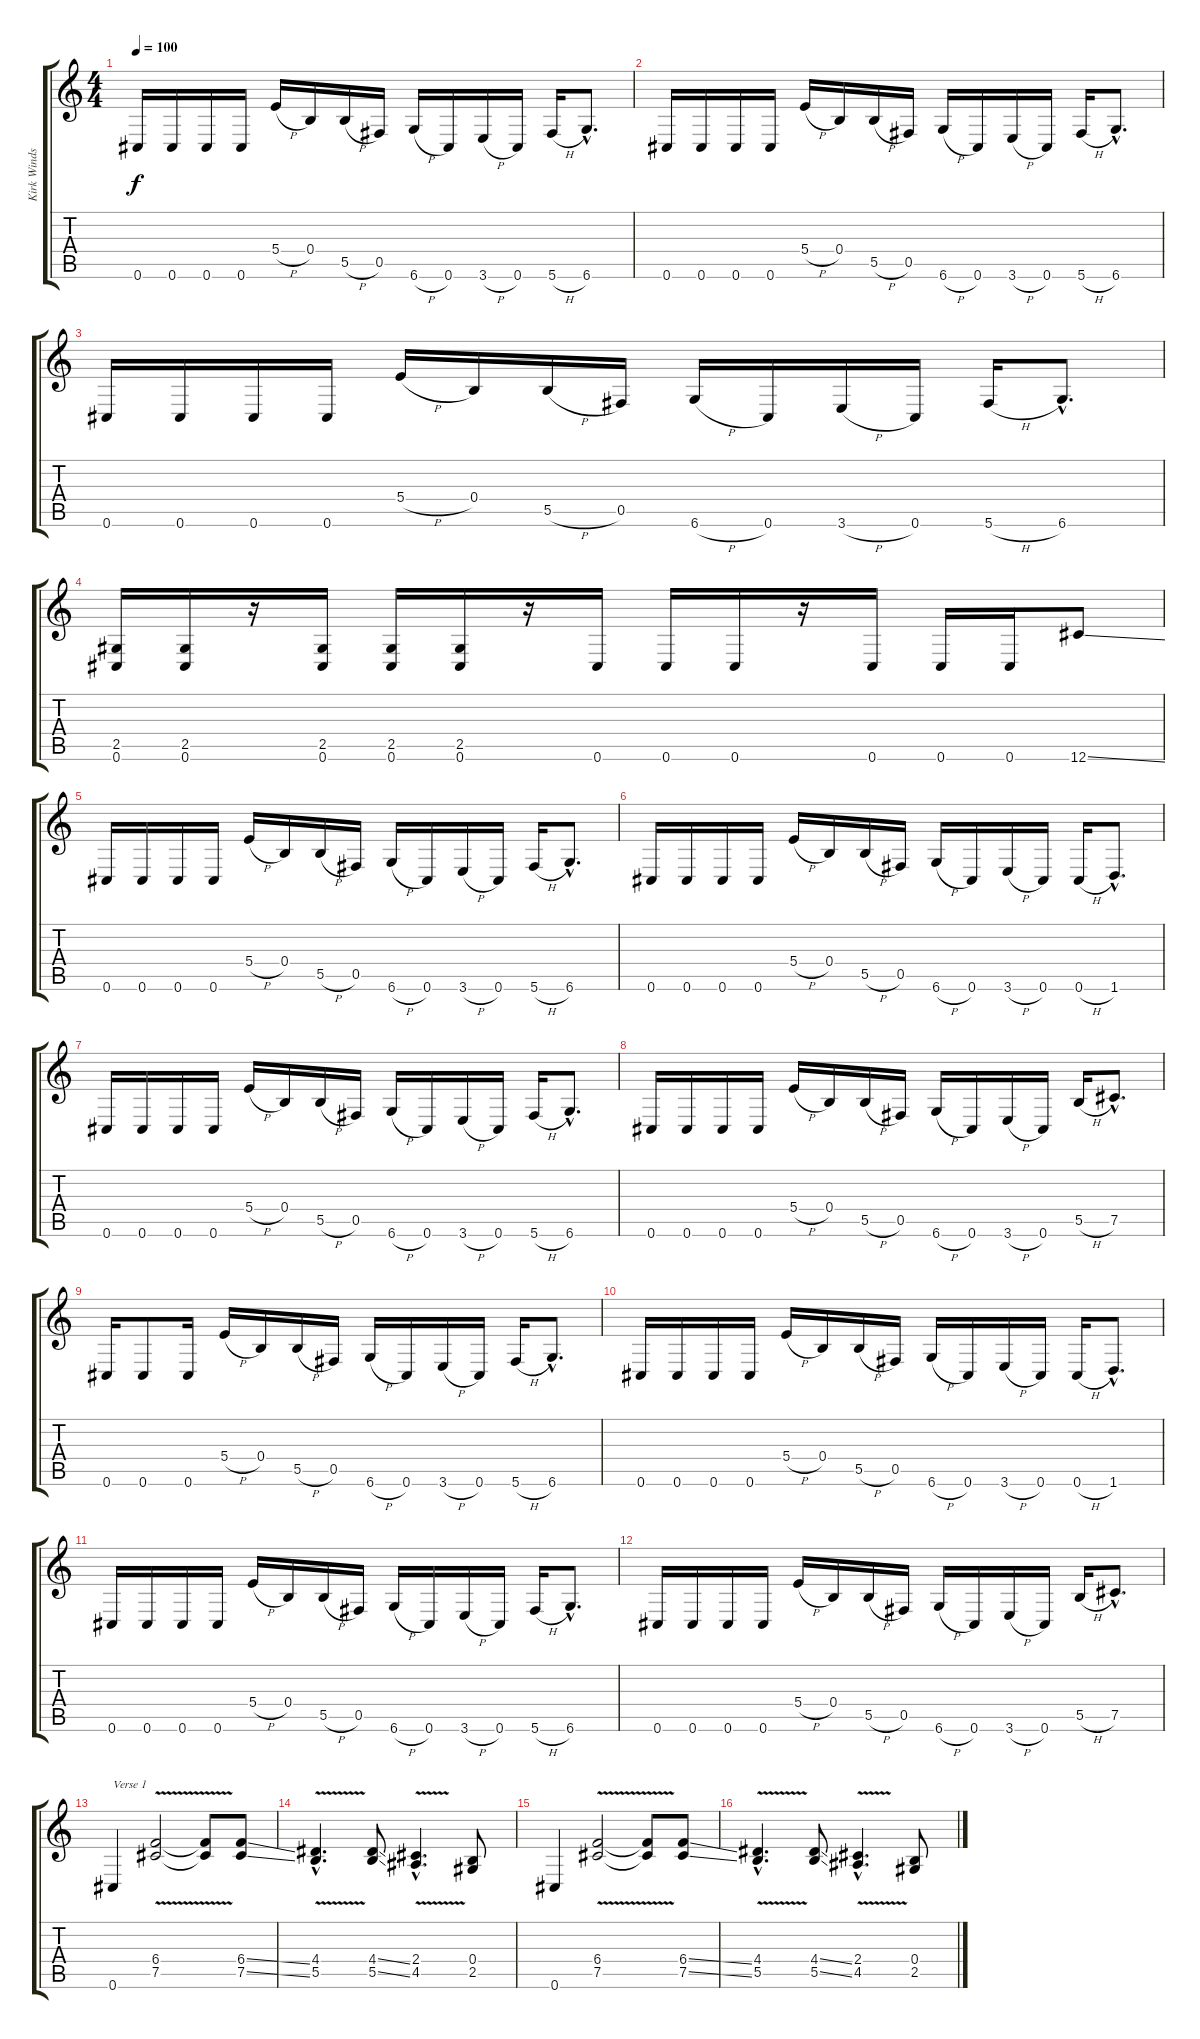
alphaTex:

\track ("Kirk Windstein" "Kirk Winds") {instrument overdrivenguitar}
\staff {score tabs}
\tuning (Db4 Ab3 E3 B2 Gb2 Db2) {hide}
\ts (4 4)
\tempo 100
\clef g2
\ks c
0.6.16{dy f instrument overdrivenguitar} 0.6.16 0.6.16 0.6.16 5.4{h}.16 0.4.16 5.5{h}.16 0.5.16 6.6{h}.16 0.6.16 3.6{h}.16 0.6.16 5.6{h}.16 6.6{hac}.8{d} |
0.6.16 0.6.16 0.6.16 0.6.16 5.4{h}.16 0.4.16 5.5{h}.16 0.5.16 6.6{h}.16 0.6.16 3.6{h}.16 0.6.16 5.6{h}.16 6.6{hac}.8{d} |
0.6.16 0.6.16 0.6.16 0.6.16 5.4{h}.16 0.4.16 5.5{h}.16 0.5.16 6.6{h}.16 0.6.16 3.6{h}.16 0.6.16 5.6{h}.16 6.6{hac}.8{d} |
(2.5 0.6).16 (2.5 0.6).16 r.16 (2.5 0.6).16 (2.5 0.6).16 (2.5 0.6).16 r.16 0.6.16 0.6.16 0.6.16 r.16 0.6.16 0.6.16 0.6.16 12.6{ss}.8 |
0.6.16 0.6.16 0.6.16 0.6.16 5.4{h}.16 0.4.16 5.5{h}.16 0.5.16 6.6{h}.16 0.6.16 3.6{h}.16 0.6.16 5.6{h}.16 6.6{hac}.8{d} |
0.6.16 0.6.16 0.6.16 0.6.16 5.4{h}.16 0.4.16 5.5{h}.16 0.5.16 6.6{h}.16 0.6.16 3.6{h}.16 0.6.16 0.6{h}.16 1.6{hac}.8{d} |
0.6.16 0.6.16 0.6.16 0.6.16 5.4{h}.16 0.4.16 5.5{h}.16 0.5.16 6.6{h}.16 0.6.16 3.6{h}.16 0.6.16 5.6{h}.16 6.6{hac}.8{d} |
0.6.16 0.6.16 0.6.16 0.6.16 5.4{h}.16 0.4.16 5.5{h}.16 0.5.16 6.6{h}.16 0.6.16 3.6{h}.16 0.6.16 5.5{h}.16 7.5{hac}.8{d} |
0.6.16 0.6.8 0.6.16 5.4{h}.16 0.4.16 5.5{h}.16 0.5.16 6.6{h}.16 0.6.16 3.6{h}.16 0.6.16 5.6{h}.16 6.6{hac}.8{d} |
0.6.16 0.6.16 0.6.16 0.6.16 5.4{h}.16 0.4.16 5.5{h}.16 0.5.16 6.6{h}.16 0.6.16 3.6{h}.16 0.6.16 0.6{h}.16 1.6{hac}.8{d} |
0.6.16 0.6.16 0.6.16 0.6.16 5.4{h}.16 0.4.16 5.5{h}.16 0.5.16 6.6{h}.16 0.6.16 3.6{h}.16 0.6.16 5.6{h}.16 6.6{hac}.8{d} |
0.6.16 0.6.16 0.6.16 0.6.16 5.4{h}.16 0.4.16 5.5{h}.16 0.5.16 6.6{h}.16 0.6.16 3.6{h}.16 0.6.16 5.5{h}.16 7.5{hac}.8{d} |
0.6.4{txt "Verse 1"} (6.4{v} 7.5{v}).2 (6.4{t} 7.5{t}).8 (6.4{ss} 7.5{ss}).8 |
(4.4{v hac} 5.5{v hac}).4{d} (4.4{ss} 5.5{ss}).8 (2.4{v hac} 4.5{v hac}).4{d} (0.4 2.5).8 |
0.6.4 (6.4{v} 7.5{v}).2 (6.4{t} 7.5{t}).8 (6.4{ss} 7.5{ss}).8 |
(4.4{v hac} 5.5{v hac}).4{d} (4.4{ss} 5.5{ss}).8 (2.4{v hac} 4.5{v hac}).4{d} (0.4 2.5).8
